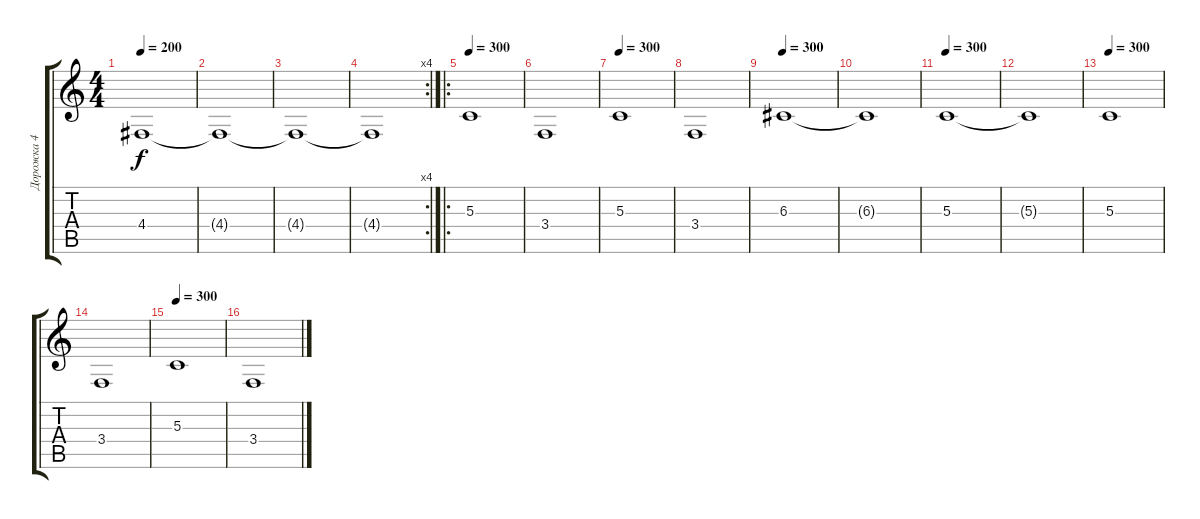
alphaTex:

\track ("Дорожка 4" "Дорожка 4") {instrument tremolostrings}
\staff {score tabs}
\tuning (E4 B3 G3 D3 A2 E2) {hide}
\ts (4 4)
\tempo 200
\clef g2
\ks c
4.4.1{dy f} |
4.4{t}.1 |
4.4{t}.1 |
\rc 4
4.4{t}.1 |
\ro
\tempo 300
5.3.1 |
3.4.1 |
\tempo 300
5.3.1 |
3.4.1 |
\tempo 300
6.3.1 |
6.3{t}.1 |
\tempo 300
5.3.1 |
5.3{t}.1 |
\tempo 300
5.3.1 |
3.4.1 |
\tempo 300
5.3.1 |
3.4.1
